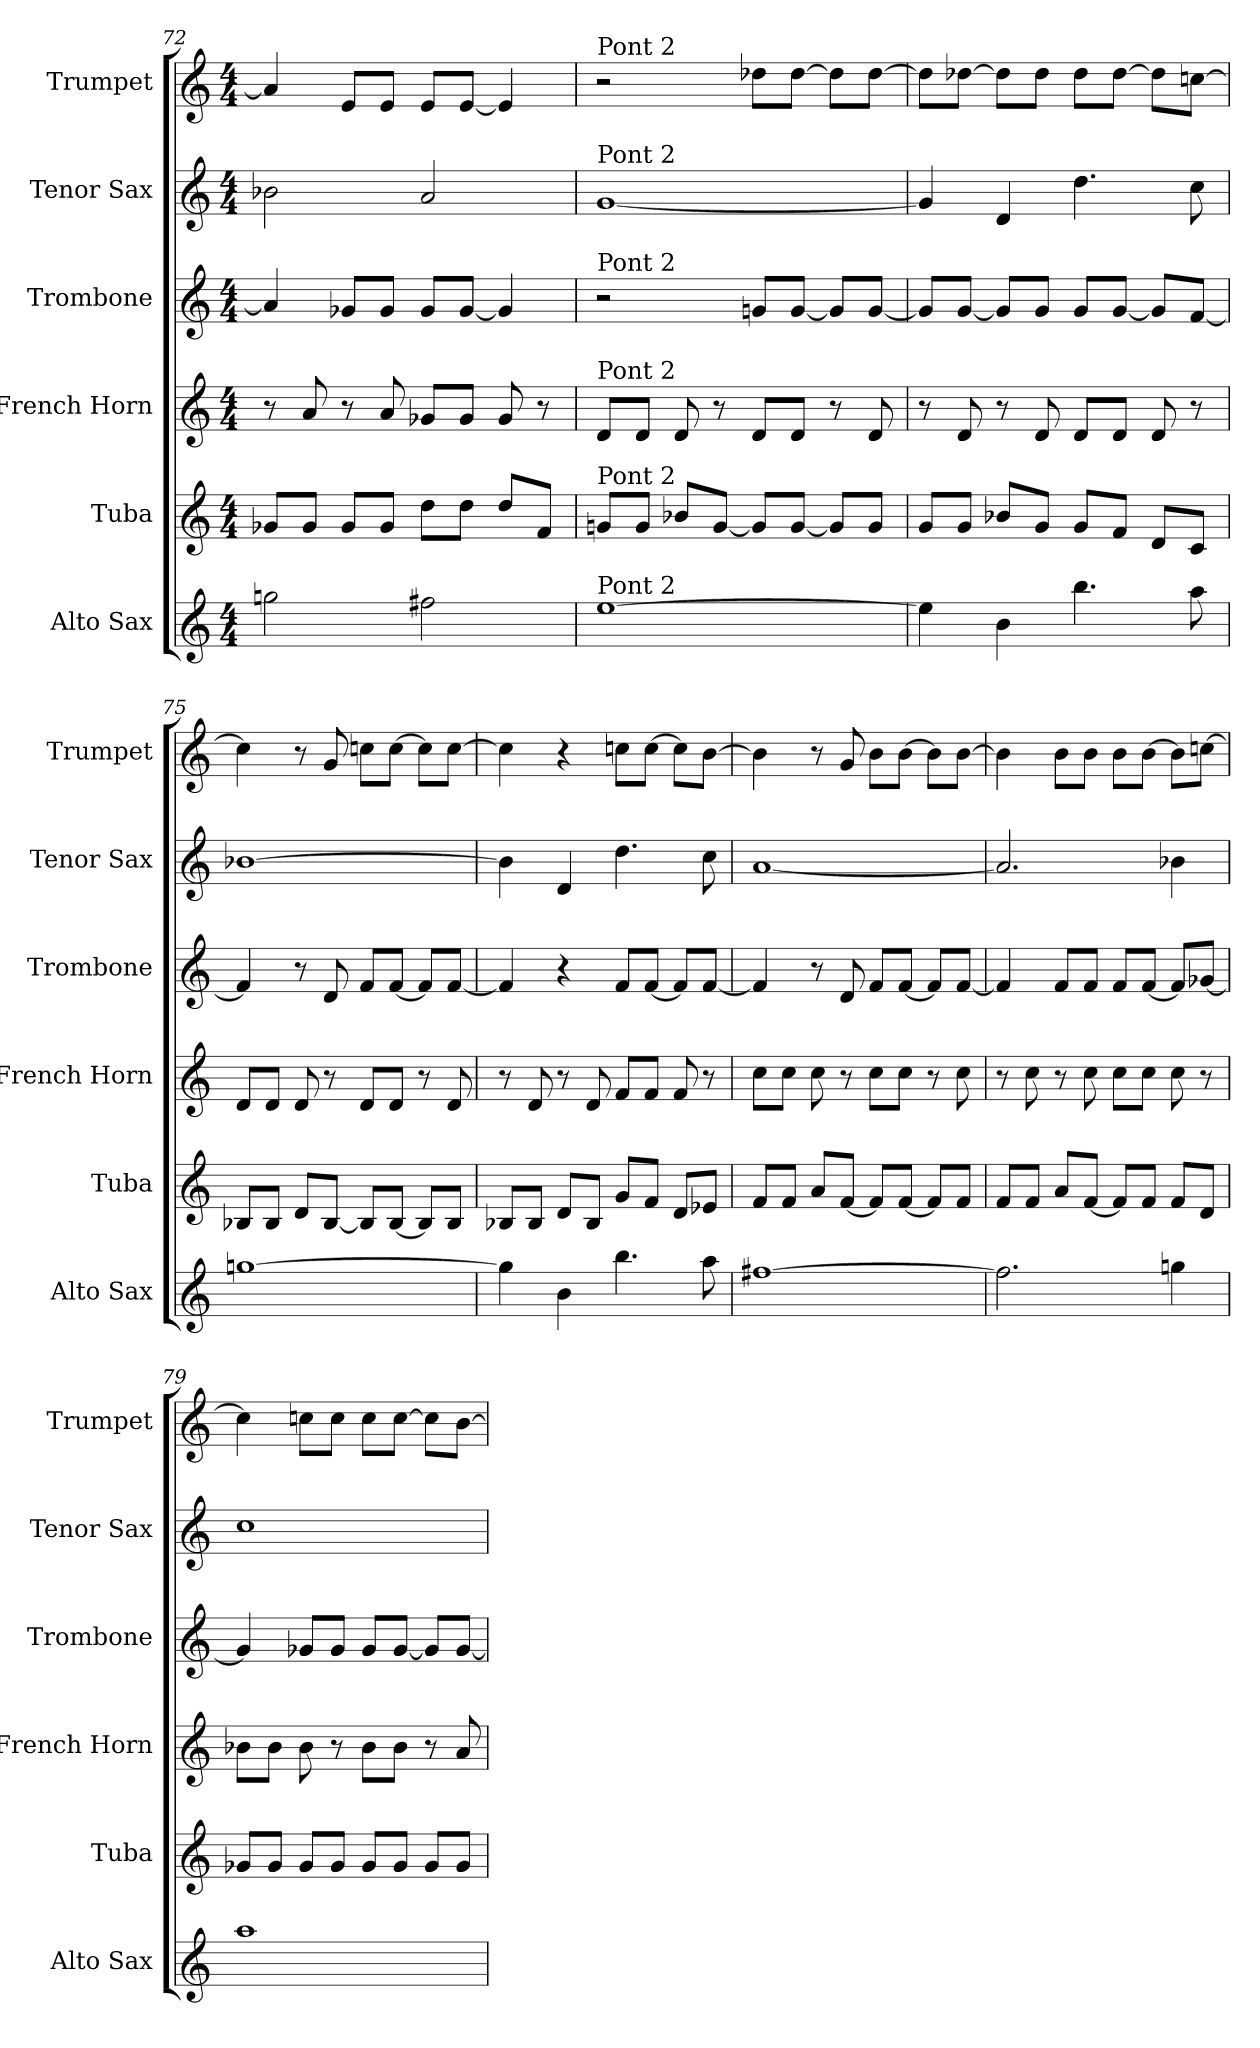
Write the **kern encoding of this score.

**kern	**kern	**kern	**kern	**kern	**kern
*part6	*part5	*part4	*part3	*part2	*part1
*staff6	*staff5	*staff4	*staff3	*staff2	*staff1
*I"Alto Sax	*I"Tuba	*I"French Horn	*I"Trombone	*I"Tenor Sax	*I"Trumpet
*I'Alto Sax	*I'Tuba	*I'French Horn	*I'Trombone	*I'Tenor Sax	*I'Trumpet
*clefG2	*clefG2	*clefG2	*clefG2	*clefG2	*clefG2
*ITrd5c9	*ITrd15c26	*ITrd8c14	*ITrd8c14	*ITrd8c14	*ITrd1c2
*M4/4	*M4/4	*M4/4	*M4/4	*M4/4	*M4/4
=72	=72	=72	=72	=72	=72
2b-	8GG-XL	8r	4A]	2B-	4g-]
.	8GG-J	8A	.	.	.
.	8GG-L	8r	8G-XL	.	8dL
.	8GG-J	8A	8G-J	.	8dJ
2an	8DL	8G-XL	8G-L	2A	8dL
.	8DJ	8G-J	[8G-J	.	[8dJ
.	8DL	8G-	4G-]	.	4d]
.	8FFJ	8r	.	.	.
=73	=73	=73	=73	=73	=73
!	!	!	!	!	!LO:TX:a:t=Pont 2
!	!	!	!	!LO:TX:a:t=Pont 2	!
!	!	!	!LO:TX:a:t=Pont 2	!	!
!	!	!LO:TX:a:t=Pont 2	!	!	!
!	!LO:TX:a:t=Pont 2	!	!	!	!
!LO:TX:a:t=Pont 2	!	!	!	!	!
[1g	8GGnL	8DL	2r	[1G	2r
.	8GGJ	8DJ	.	.	.
.	8BB-L	8D	.	.	.
.	[8GGJ	8r	.	.	.
.	8GGL]	8DL	8GnL	.	8cc-XL
.	[8GGJ	8DJ	[8GJ	.	[8cc-J
.	8GGL]	8r	8GL]	.	8cc-L]
.	8GGJ	8D	[8GJ	.	[8cc-J
=74	=74	=74	=74	=74	=74
4g]	8GGL	8r	8GL]	4G]	8cc-L]
.	8GGJ	8D	[8GJ	.	[8cc-XJ
4d	8BB-L	8r	8GL]	4D	8cc-L]
.	8GGJ	8D	8GJ	.	8cc-J
4.dd	8GGL	8DL	8GL	4.d	8cc-L
.	8FFJ	8DJ	[8GJ	.	[8cc-J
.	8DDL	8D	8GL]	.	8cc-L]
8cc	8CCJ	8r	[8FJ	8c	[8b-J
=75	=75	=75	=75	=75	=75
[1b-	8BBB-L	8DL	4F]	[1B-	4b-]
.	8BBB-J	8DJ	.	.	.
.	8DDL	8D	8r	.	8r
.	[8BBB-J	8r	8D	.	8f
.	8BBB-L]	8DL	8FL	.	8b-L
.	[8BBB-J	8DJ	[8FJ	.	[8b-J
.	8BBB-L]	8r	8FL]	.	8b-L]
.	8BBB-J	8D	[8FJ	.	[8b-J
=76	=76	=76	=76	=76	=76
4b-]	8BBB-L	8r	4F]	4B-]	4b-]
.	8BBB-J	8D	.	.	.
4d	8DDL	8r	4r	4D	4r
.	8BBB-J	8D	.	.	.
4.dd	8GGL	8FL	8FL	4.d	8b-L
.	8FFJ	8FJ	[8FJ	.	[8b-J
.	8DDL	8F	8FL]	.	8b-L]
8cc	8EE-J	8r	[8FJ	8c	[8aJ
=77	=77	=77	=77	=77	=77
[1an	8FFL	8cL	4F]	[1A	4a]
.	8FFJ	8cJ	.	.	.
.	8AAL	8c	8r	.	8r
.	[8FFJ	8r	8D	.	8f
.	8FFL]	8cL	8FL	.	8aL
.	[8FFJ	8cJ	[8FJ	.	[8aJ
.	8FFL]	8r	8FL]	.	8aL]
.	8FFJ	8c	[8FJ	.	[8aJ
=78	=78	=78	=78	=78	=78
2.a]	8FFL	8r	4F]	2.A]	4a]
.	8FFJ	8c	.	.	.
.	8AAL	8r	8FL	.	8aL
.	[8FFJ	8c	8FJ	.	8aJ
.	8FFL]	8cL	8FL	.	8aL
.	8FFJ	8cJ	[8FJ	.	[8aJ
4b-	8FFL	8c	8FL]	4B-	8aL]
.	8DDJ	8r	[8G-XJ	.	[8b-J
=79	=79	=79	=79	=79	=79
1cc	8GG-XL	8B-L	4G-]	1c	4b-]
.	8GG-J	8B-J	.	.	.
.	8GG-L	8B-	8G-XL	.	8b-L
.	8GG-J	8r	8G-J	.	8b-J
.	8GG-L	8B-L	8G-L	.	8b-L
.	8GG-J	8B-J	[8G-J	.	[8b-J
.	8GG-L	8r	8G-L]	.	8b-L]
.	8GG-J	8A	[8G-J	.	[8aJ
=	=	=	=	=	=
*-	*-	*-	*-	*-	*-
